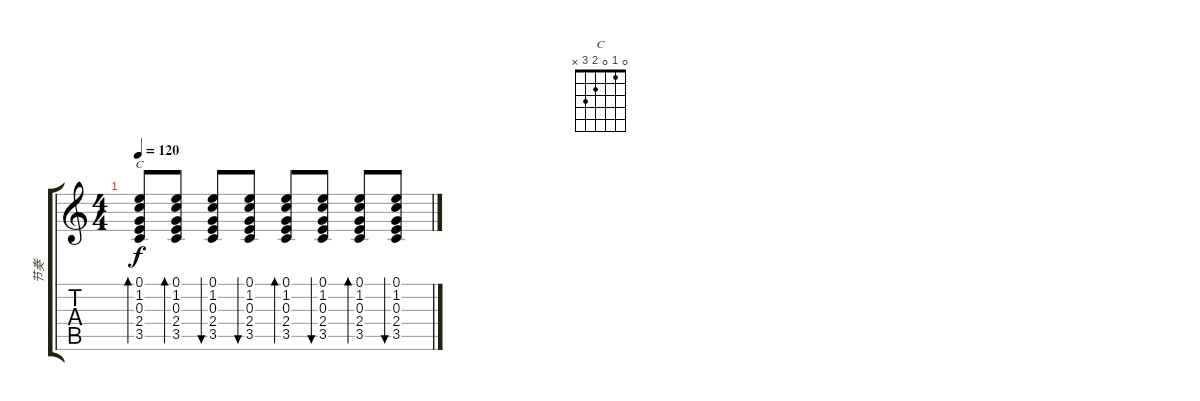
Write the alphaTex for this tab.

\track ("节奏" "节奏") {instrument acousticguitarsteel}
\staff {score tabs}
\tuning (E4 B3 G3 D3 A2 E2) {hide}
\chord ("C" 0 1 0 2 3 x)
\ts (4 4)
\tempo 120
\clef g2
\ks c
(0.1 1.2 0.3 2.4 3.5).8{bd 60 ch "C" dy f} (0.1 1.2 0.3 2.4 3.5).8{bd 60} (0.1 1.2 0.3 2.4 3.5).8{bu 60} (0.1 1.2 0.3 2.4 3.5).8{bu 60} (0.1 1.2 0.3 2.4 3.5).8{bd 60} (0.1 1.2 0.3 2.4 3.5).8{bu 60} (0.1 1.2 0.3 2.4 3.5).8{bd 60} (0.1 1.2 0.3 2.4 3.5).8{bu 60}
